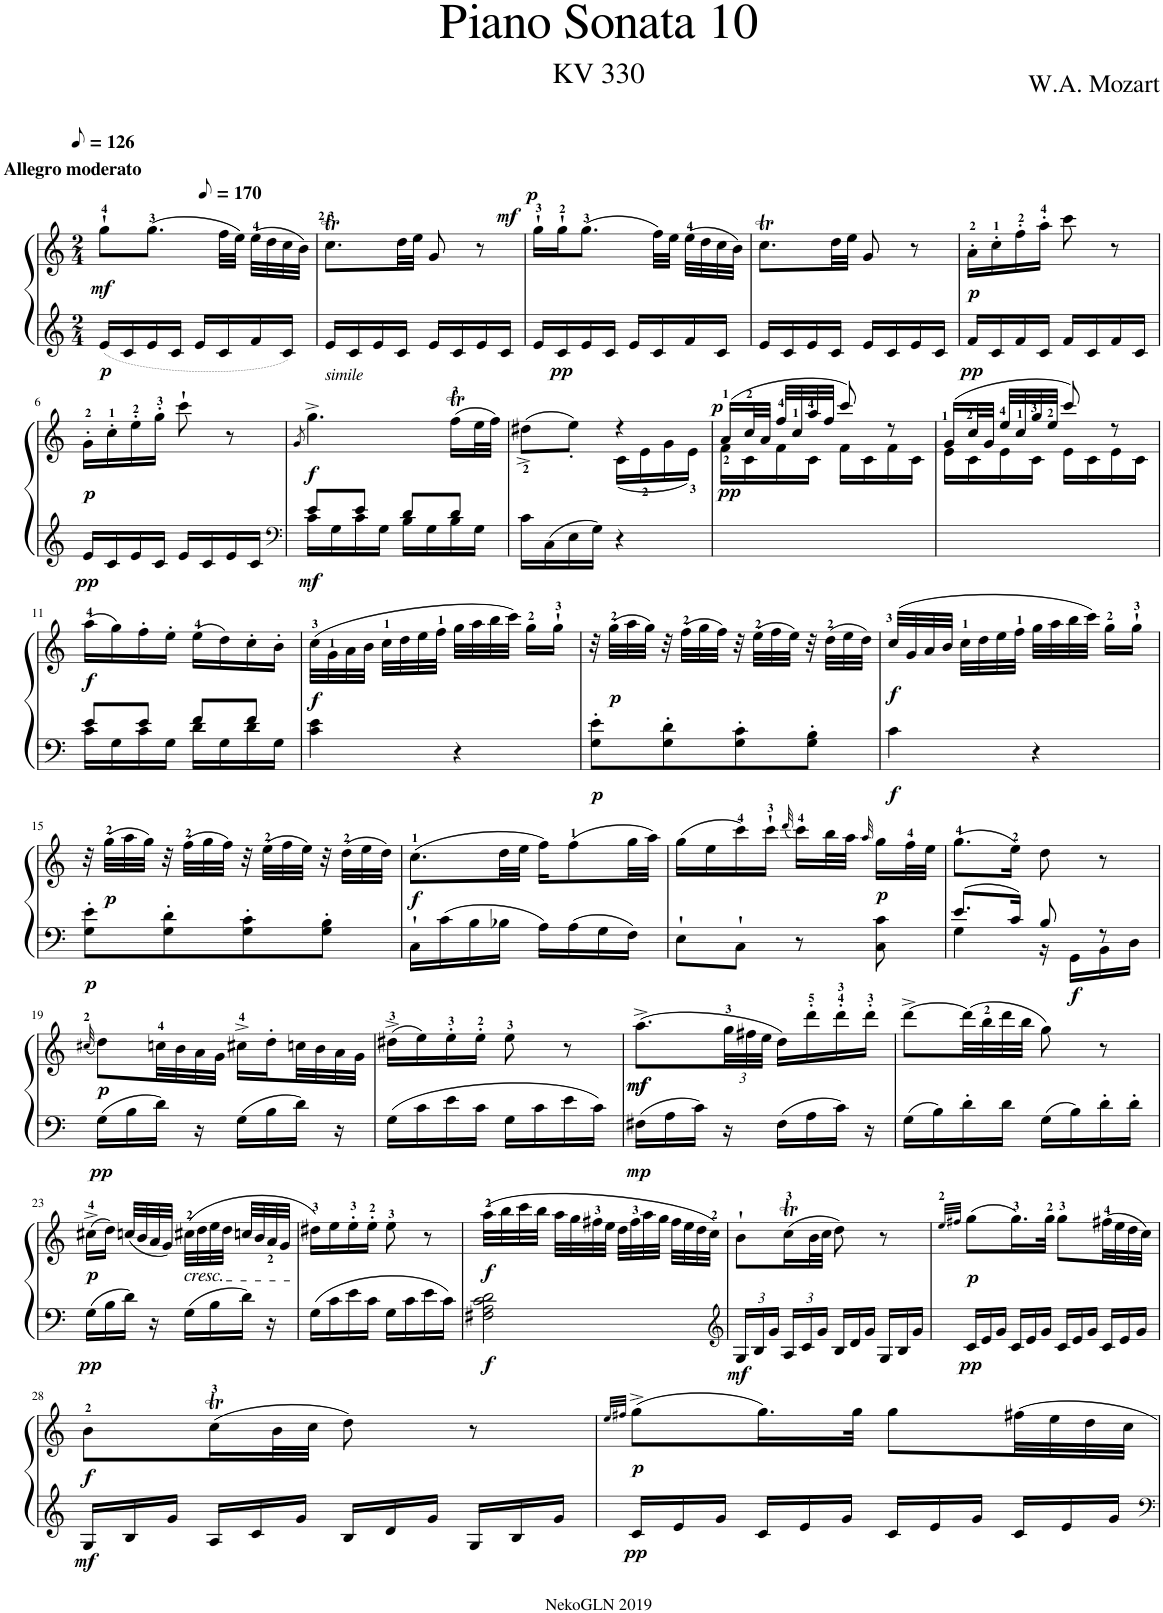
**kern	**kern	**dynam
*part1	*part1	*part1
*staff2	*staff1	*staff1/2
*I"Piano	*	*
*I'Pno.	*	*
*clefG2	*clefG2	*
*k[]	*k[]	*
*M2/4	*M2/4	*
*MM63	*MM63	*
=1	=1	=1
!	!LO:TX:a:B:t=Allegro moderato	!
!	!	!LO:DY:b=2
!	!	!LO:DY:n=1:b
16e/LL	8gg`\L	p mf
16c/	.	.
16e/	(8.gg\J	.
16c/JJ	.	.
16e/LL	.	.
*	*MM85	*
16c/	32ff\LLL	.
.	32ee\JJJ)	.
16f/	(32ee\LLL	.
.	32dd\	.
16c/JJ	32cc\	.
.	32b\JJJ)	.
=2	=2	=2
*	*^	*
!LO:TX:b:i:t=simile	!	!	!
16e/LL	8.ccT\L	4..ryy	.
16c/	.	.	.
16e/	.	.	.
16c/JJ	32dd\LL	.	.
.	32ee\JJJ	.	.
16e/LL	8g/	.	.
16c/	.	.	.
16e/	8r	.	.
!	!	!	!LO:DY:a
16c/JJ	.	16ryy	mf
=3	=3	=3	=3
!	!	!	!LO:DY:a
*	*v	*v	*
16e/LL	16gg`\LL	p
!	!	!LO:DY:b=2
16c/	16gg`\J	pp
16e/	(8.gg\J	.
16c/JJ	.	.
16e/LL	.	.
16c/	32ff\LLL)	.
.	32ee\JJJ	.
16f/	(32ee\LLL	.
.	32dd\	.
16c/JJ	32cc\	.
.	32b\JJJ)	.
=4	=4	=4
16e/LL	8.ccT\L	.
16c/	.	.
16e/	.	.
16c/JJ	32dd\LL	.
.	32ee\JJJ	.
16e/LL	8g/	.
16c/	.	.
16e/	8r	.
16c/JJ	.	.
=5	=5	=5
!	!	!LO:DY:b=2
!	!	!LO:DY:n=1:b
16f/LL	16a'\LL	pp p
16c/	16cc'\	.
16f/	16ff'\	.
16c/JJ	16aa'\JJ	.
16f/LL	8ccc\	.
16c/	.	.
16f/	8r	.
16c/JJ	.	.
!!LO:LB:g=z
=6	=6	=6
!	!	!LO:DY:b=2
!	!	!LO:DY:n=1:b
16e/LL	16g'\LL	pp p
16c/	16cc'\	.
16e/	16ee'\	.
16c/JJ	16gg'\JJ	.
16e/LL	8ccc`\	.
16c/	.	.
16e/	8r	.
16c/JJ	.	.
=7	=7	=7
*clefF4	*	*
.	8qg/	.
*^	*	*
!	!	!	!LO:DY:b=2
!	!	!	!LO:DY:n=1:b
8e/L	16c\LL	4.gg^\	mf f
.	16G\	.	.
8e/J	16c\	.	.
.	16G\JJ	.	.
8d/L	16B\LL	.	.
.	16G\	.	.
8d/J	16B\	(16ffT\LL	.
.	16G\JJ	32ee\L	.
.	.	32ff\JJJ)	.
*v	*v	*	*
=8	=8	=8
*	*^	*
16c\LL	4ryy	(>8dd#X^\L	.
16C\	.	.	.
16E\	.	8ee'\J)	.
16G\JJ	.	.	.
4r	4r	(16c\LL	.
.	.	16e\	.
.	.	16g\	.
.	.	16e\JJ)	.
=9	=9	=9	=9
!	!	!	!LO:DY:a
!	!	!	!LO:DY:n=1:b
2ryy	(16a/LL	16f\LL	p pp
.	32cc/L	16c\	.
.	32a/JJJ	.	.
.	32ff/LLL	16f\	.
.	32cc/	.	.
.	32aa/	16c\JJ	.
.	32ff/JJJ	.	.
.	8ccc/)	16f\LL	.
.	.	16c\	.
.	8r	16f\	.
.	.	16c\JJ	.
=10	=10	=10	=10
2ryy	(16g/LL	16e\LL	.
.	32cc/L	16c\	.
.	32g/JJJ	.	.
.	32ee/LLL	16e\	.
.	32cc/	.	.
.	32gg/	16c\JJ	.
.	32ee/JJJ	.	.
.	8ccc/)	16e\LL	.
.	.	16c\	.
.	8r	16e\	.
.	.	16c\JJ	.
!!LO:LB:g=z
=11	=11	=11	=11
*^	*	*	*
!	!	!	!	!LO:DY:b
*	*	*v	*v	*
8e/L	16c\LL	(16aa\LL	f
.	16G\	16gg\)	.
8e/J	16c\	16ff'\	.
.	16G\JJ	16ee'\JJ	.
8f/L	16d\LL	(16ee\LL	.
.	16G\	16dd\)	.
8f/J	16d\	16cc'\	.
.	16G\JJ	16b'\JJ	.
=12	=12	=12	=12
!	!	!	!LO:DY:b
*v	*v	*	*
4c\ 4e\	(32cc\LLL	f
.	32g\	.
.	32a\	.
.	32b\JJJ	.
.	32cc\LLL	.
.	32dd\	.
.	32ee\	.
.	32ff\JJJ	.
4r	32gg\LLL	.
.	32aa\	.
.	32bb\	.
.	32ccc\JJJ)	.
.	16gg\LL	.
.	16gg`\JJ	.
=13	=13	=13
!	!	!LO:DY:b=2
8G\' 8e\'L	32r	p
!	!	!LO:DY:b
.	(32gg\LLL	p
.	32aa\	.
.	32gg\JJJ)	.
8G\' 8d\'	32r	.
.	(32ff\LLL	.
.	32gg\	.
.	32ff\JJJ)	.
8G\' 8c\'	32r	.
.	(32ee\LLL	.
.	32ff\	.
.	32ee\JJJ)	.
8G\' 8B\'J	32r	.
.	(32dd\LLL	.
.	32ee\	.
.	32dd\JJJ)	.
=14	=14	=14
!	!	!LO:DY:b=2
!	!	!LO:DY:n=1:b
4c\	(32cc/LLL	f f
.	32g/	.
.	32a/	.
.	32b/JJJ	.
.	32cc\LLL	.
.	32dd\	.
.	32ee\	.
.	32ff\JJJ	.
4r	32gg\LLL	.
.	32aa\	.
.	32bb\	.
.	32ccc\JJJ)	.
.	16gg\LL	.
.	16gg`\JJ	.
!!LO:LB:g=z
=15	=15	=15
!	!	!LO:DY:b=2
8G\' 8e\'L	32r	p
!	!	!LO:DY:b
.	(32gg\LLL	p
.	32aa\	.
.	32gg\JJJ)	.
8G\' 8d\'	32r	.
.	(32ff\LLL	.
.	32gg\	.
.	32ff\JJJ)	.
8G\' 8c\'	32r	.
.	(32ee\LLL	.
.	32ff\	.
.	32ee\JJJ)	.
8G\' 8B\'J	32r	.
.	(32dd\LLL	.
.	32ee\	.
.	32dd\JJJ)	.
=16	=16	=16
!	!	!LO:DY:b
16C`\LL	(8.cc\L	f
16c\	.	.
16B\	.	.
16B-X\JJ	32dd\LL	.
.	32ee\JJJ	.
16A\LL	16ff\KL)	.
16A\	(8ff\	.
16G\	.	.
16F\JJ	32gg\LL	.
.	32aa\JJJ)	.
=17	=17	=17
8E`\L	(16gg\LL	.
.	16ee\	.
8C`\J	16ccc\)	.
.	16ccc`\JJ	.
.	(32qddd/	.
8r	16ccc\LL)	.
.	32bb\L	.
.	32aa\JJJ	.
.	32qaa/	.
!	!	!LO:DY:b
8C\ 8c\	16gg\LL	p
.	32ff\L	.
.	32ee\JJJ	.
=18	=18	=18
*^	*	*
8.e/L	4G\	(8.gg\L	.
16c/Jk	.	16ee\Jk)	.
8B/	16r	8dd\	.
!	!	!	!LO:DY:b=2
.	16GG\LL	.	f
8r	16BB\	8r	.
.	16D\JJ	.	.
*v	*v	*	*
!!LO:LB:g=z
=19	=19	=19
.	(32qcc#X/	.
!	!	!LO:DY:b=2
!	!	!LO:DY:n=1:b
16G\LL	8dd\L)	pp p
16B\	.	.
16d\JJ	32ccn\LL	.
.	32b\	.
16r	32a\	.
.	32g\JJJ	.
16G\LL	16cc#X^\LL	.
16B\	16dd'\	.
16d\JJ	32ccn\L	.
.	32b\	.
16r	32a\	.
.	32g\JJJ	.
=20	=20	=20
16G\LL	(16dd#X^\LL	.
16c\	16ee\)	.
16e\	16ee'\	.
16c\JJ	16ee'\JJ	.
16G\LL	8ee\	.
16c\	.	.
16e\	8r	.
16c\JJ	.	.
=21	=21	=21
!	!	!LO:DY:b=2
!	!	!LO:DY:n=1:b
!	!	!LO:DY:n=2:b
16F#X\LL	(8.aa^\L	mp mf mf
16A\	.	.
16c\JJ	.	.
*	*Xbrackettup	*
16r	48gg\LL	.
.	48ff#X\	.
.	48ee\JJJ	.
16F#\LL	16dd\LL)	.
16A\	16ddd'\	.
16c\JJ	16ddd'\	.
16r	16ddd'\JJ	.
=22	=22	=22
16G\LL	[8ddd^\L	.
16B\	.	.
16d'\	(32ddd\LL]	.
.	32bb\	.
16d\JJ	32ddd\	.
.	32bb\JJJ	.
16G\LL	8gg\)	.
16B\	.	.
16d'\	8r	.
16d'\JJ	.	.
!!LO:LB:g=z
=23	=23	=23
!	!	!LO:DY:b=2
!	!	!LO:DY:n=1:b
16G\LL	(16cc#X^\LL	pp p
16B\	16dd\JJ)	.
16d\JJ	(32ccn/LLL	.
.	32b/	.
16r	32a/	.
.	32g/JJJ)	.
!	!LO:TX:b:i:t=cresc.	!
16G\LL	(32cc#X\LLL	.
.	32dd\	.
16B\	32ee\	.
.	32dd\JJJ	.
16d\JJ	32ccn/LLL	.
.	32b/	.
16r	32a/	.
.	32g/JJJ	.
=24	=24	=24
16G\LL	16dd#X\LL)	.
16c\	16ee\	.
16e\	16ee'\	.
16c\JJ	16ee'\JJ	.
16G\LL	8ee\	.
16c\	.	.
16e\	8r	.
16c\JJ	.	.
=25	=25	=25
!	!	!LO:DY:b=2
!	!	!LO:DY:n=1:b
2F#X\ 2A\ 2c\ 2d\	(32aa\LLL	f f
.	32bb\	.
.	32ccc\	.
.	32bb\JJJ	.
.	32aa\LLL	.
.	32gg\	.
.	32ff#X\	.
.	32ee\JJJ	.
.	32dd\LLL	.
.	32ff#\	.
.	32aa\	.
.	32gg\JJJ	.
.	32ff#\LLL	.
.	32ee\	.
.	32dd\	.
.	32cc\JJJ)	.
=26	=26	=26
*clefG2	*	*
*Xbrackettup	*	*
!	!	!LO:DY:b=2
24G/LL	8b`\L	mf
24B/	.	.
24g/JJ	.	.
24A/LL	(16ccT\L	.
24c/	.	.
.	32b\L	.
24g/JJ	.	.
.	32cc\JJJ	.
*Xtuplet	*	*
24B/LL	8dd\)	.
24d/	.	.
24g/JJ	.	.
24G/LL	8r	.
24B/	.	.
24g/JJ	.	.
=27	=27	=27
.	32qee/LLL	.
.	32qff#X/JJJ	.
!	!	!LO:DY:b=2
!	!	!LO:DY:n=1:b
24c/LL	(8gg\L	pp p
24e/	.	.
24g/JJ	.	.
24c/LL	16.gg\L)	.
24e/	.	.
24g/JJ	.	.
.	32gg\JJk	.
24c/LL	8gg\L	.
24e/	.	.
24g/JJ	.	.
24c/LL	(32ff#X\LL	.
.	32ee\	.
24e/	.	.
.	32dd\	.
24g/JJ	.	.
.	32cc\JJJ)	.
!!LO:LB:g=z
=28	=28	=28
!	!	!LO:DY:b=2
!	!	!LO:DY:n=1:b
24G/LL	8b\L	mf f
24B/	.	.
24g/JJ	.	.
24A/LL	(16ccT\L	.
24c/	.	.
.	32b\L	.
24g/JJ	.	.
.	32cc\JJJ	.
24B/LL	8dd\)	.
24d/	.	.
24g/JJ	.	.
24G/LL	8r	.
24B/	.	.
24g/JJ	.	.
=29	=29	=29
.	32qee/LLL	.
.	32qff#X/JJJ	.
!	!	!LO:DY:b=2
!	!	!LO:DY:n=1:b
24c/LL	(8gg^\L	pp p
24e/	.	.
24g/JJ	.	.
24c/LL	16.gg\L)	.
24e/	.	.
24g/JJ	.	.
.	32gg\JJk	.
24c/LL	8gg\L	.
24e/	.	.
24g/JJ	.	.
24c/LL	32ff#X\LL	.
.	32ee\	.
24e/	.	.
.	32dd\	.
24g/JJ	.	.
.	32cc\JJJ	.
=	=	=
*-	*-	*-
